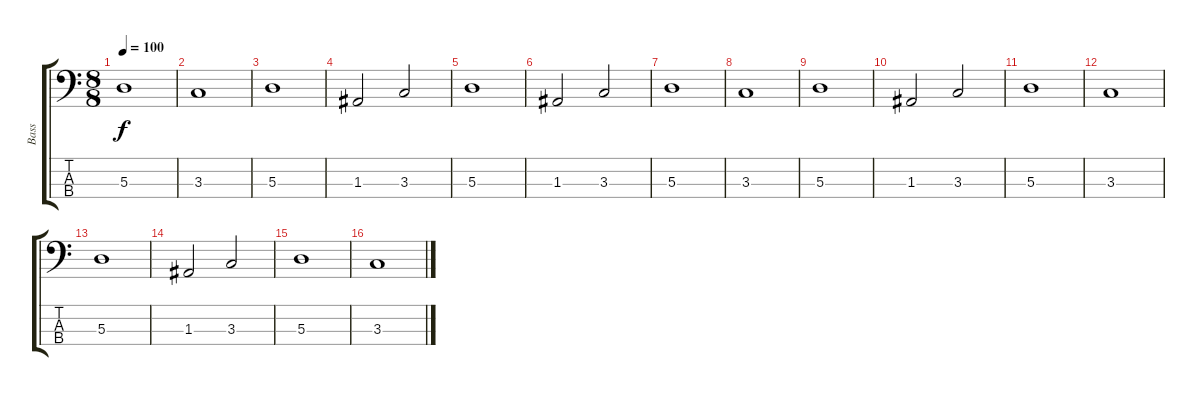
\track ("Bass" "Bass") {instrument fretlessbass}
\staff {score tabs}
\tuning (G2 D2 A1 E1) {hide}
\ts (8 8)
\tempo 100
\clef f4
\ks c
5.3.1{dy f} |
3.3.1 |
5.3.1 |
1.3.2 3.3.2 |
5.3.1 |
1.3.2 3.3.2 |
5.3.1 |
3.3.1 |
5.3.1 |
1.3.2 3.3.2 |
5.3.1 |
3.3.1 |
5.3.1 |
1.3.2 3.3.2 |
5.3.1 |
3.3.1
